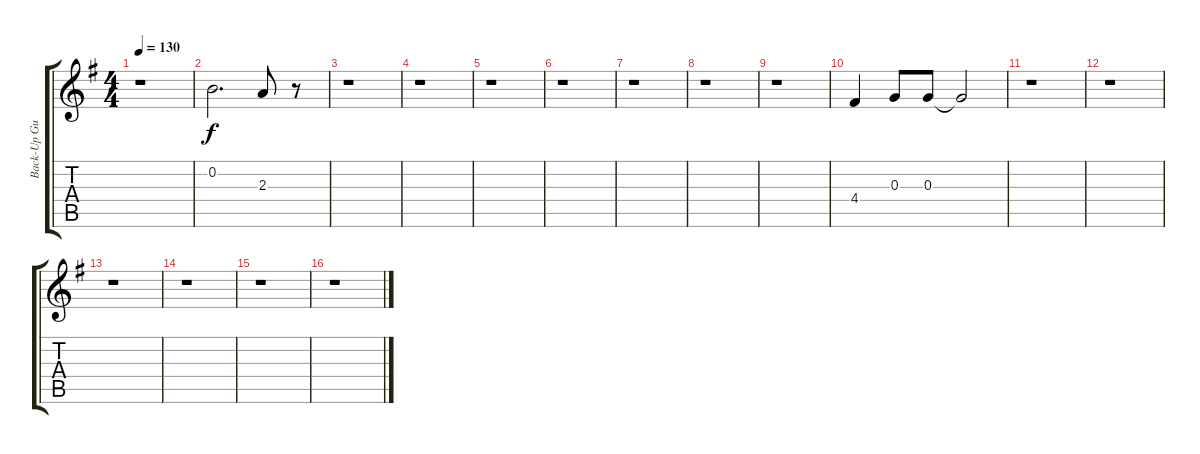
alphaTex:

\track ("Back-Up Guitar/Vocals" "Back-Up Gu") {instrument acousticguitarsteel}
\staff {score tabs}
\tuning (E4 B3 G3 D3 A2 E2) {hide}
\ts (4 4)
\tempo 130
\clef g2
\ks g
r.1{dy f} |
0.2.2{d} 2.3.8 r.8 |
r.1 |
r.1 |
r.1 |
r.1 |
r.1 |
r.1 |
r.1 |
4.4.4 0.3.8 0.3.8 0.3{t}.2 |
r.1 |
r.1 |
r.1 |
r.1 |
r.1 |
r.1
